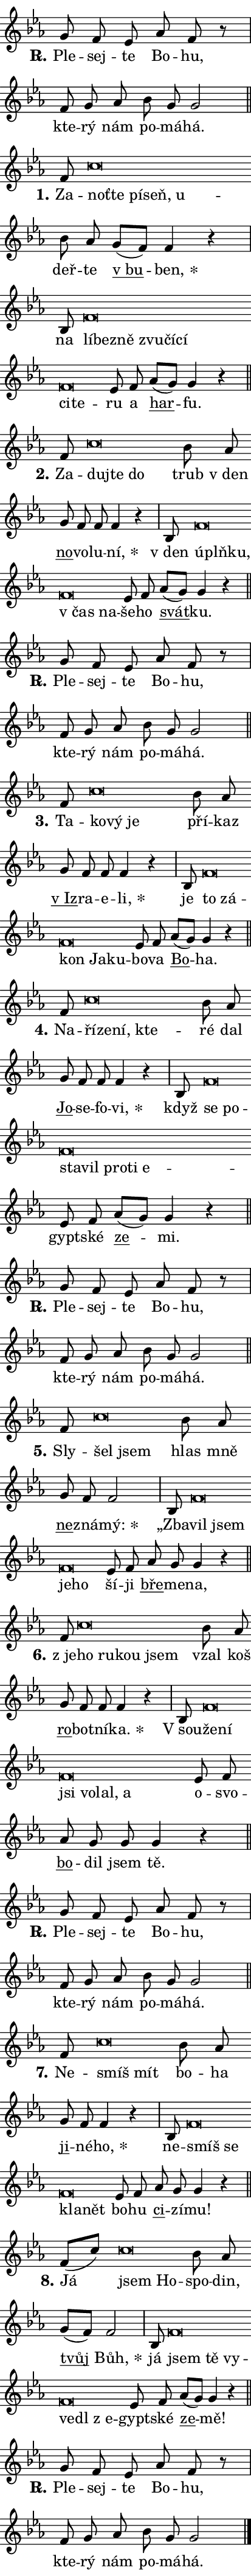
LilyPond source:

\version "2.22.1"
\header { tagline = "" }
\paper {
  indent = 0\cm
  top-margin = 0\cm
  right-margin = 0\cm
  bottom-margin = 0\cm
  left-margin = 0\cm
  paper-width = 7\cm
  page-breaking = #ly:one-page-breaking
  system-system-spacing.basic-distance = #11
  score-system-spacing.basic-distance = #11
  ragged-last = ##f
}


%% Author: Thomas Morley
%% https://lists.gnu.org/archive/html/lilypond-user/2020-05/msg00002.html
#(define (line-position grob)
"Returns position of @var[grob} in current system:
   @code{'start}, if at first time-step
   @code{'end}, if at last time-step
   @code{'middle} otherwise
"
  (let* ((col (ly:item-get-column grob))
         (ln (ly:grob-object col 'left-neighbor))
         (rn (ly:grob-object col 'right-neighbor))
         (col-to-check-left (if (ly:grob? ln) ln col))
         (col-to-check-right (if (ly:grob? rn) rn col))
         (break-dir-left
           (and
             (ly:grob-property col-to-check-left 'non-musical #f)
             (ly:item-break-dir col-to-check-left)))
         (break-dir-right
           (and
             (ly:grob-property col-to-check-right 'non-musical #f)
             (ly:item-break-dir col-to-check-right))))
        (cond ((eqv? 1 break-dir-left) 'start)
              ((eqv? -1 break-dir-right) 'end)
              (else 'middle))))

#(define (tranparent-at-line-position vctor)
  (lambda (grob)
  "Relying on @code{line-position} select the relevant enry from @var{vctor}.
Used to determine transparency,"
    (case (line-position grob)
      ((end) (not (vector-ref vctor 0)))
      ((middle) (not (vector-ref vctor 1)))
      ((start) (not (vector-ref vctor 2))))))

noteHeadBreakVisibility =
#(define-music-function (break-visibility)(vector?)
"Makes @code{NoteHead}s transparent relying on @var{break-visibility}"
#{
  \override NoteHead.transparent =
    #(tranparent-at-line-position break-visibility)
#})

#(define delete-ledgers-for-transparent-note-heads
  (lambda (grob)
    "Reads whether a @code{NoteHead} is transparent.
If so this @code{NoteHead} is removed from @code{'note-heads} from
@var{grob}, which is supposed to be @code{LedgerLineSpanner}.
As a result ledgers are not printed for this @code{NoteHead}"
    (let* ((nhds-array (ly:grob-object grob 'note-heads))
           (nhds-list
             (if (ly:grob-array? nhds-array)
                 (ly:grob-array->list nhds-array)
                 '()))
           ;; Relies on the transparent-property being done before
           ;; Staff.LedgerLineSpanner.after-line-breaking is executed.
           ;; This is fragile ...
           (to-keep
             (remove
               (lambda (nhd)
                 (ly:grob-property nhd 'transparent #f))
               nhds-list)))
      ;; TODO find a better method to iterate over grob-arrays, similiar
      ;; to filter/remove etc for lists
      ;; For now rebuilt from scratch
      (set! (ly:grob-object grob 'note-heads)  '())
      (for-each
        (lambda (nhd)
          (ly:pointer-group-interface::add-grob grob 'note-heads nhd))
        to-keep))))

hideNotes = {
  \noteHeadBreakVisibility #begin-of-line-visible
}
unHideNotes = {
  \noteHeadBreakVisibility #all-visible
}

% work-around for resetting accidentals
% https://lilypond.org/doc/v2.23/Documentation/notation/displaying-rhythms#unmetered-music
cadenzaMeasure = {
  \cadenzaOff
  \partial 1024 s1024
  \cadenzaOn
}

#(define-markup-command (accent layout props text) (markup?)
  "Underline accented syllable"
  (interpret-markup layout props
    #{\markup \override #'(offset . 4.3) \underline { #text }#}))

responsum = \markup \concat {
  "R" \hspace #-1.05 \path #0.1 #'((moveto 0 0.07) (lineto 0.9 0.8)) \hspace #0.05 "."
}

\layout {
    \context {
        \Staff
        \remove "Time_signature_engraver"
        \override LedgerLineSpanner.after-line-breaking = #delete-ledgers-for-transparent-note-heads
    }
    \context {
        \Voice {
            \override NoteHead.output-attributes = #'((class . "notehead"))
            \override Hairpin.height = #0.55
        }
    }
    \context {
        \Lyrics {
            \override StanzaNumber.output-attributes = #'((class . "stanzanumber"))
            \override LyricSpace.minimum-distance = #0.9
            \override LyricText.font-name = #"TeX Gyre Schola"
            \override LyricText.font-size = 1
            \override StanzaNumber.font-name = #"TeX Gyre Schola Bold"
            \override StanzaNumber.font-size = 1
        }
    }
}

% magnetic-lyrics.ily
%
%   written by
%     Jean Abou Samra <jean@abou-samra.fr>
%     Werner Lemberg <wl@gnu.org>
%
%   adapted by
%     Jiri Hon <jiri.hon@gmail.com>
%
% Version 2022-Apr-15

% https://www.mail-archive.com/lilypond-user@gnu.org/msg149350.html

#(define (Left_hyphen_pointer_engraver context)
   "Collect syllable-hyphen-syllable occurrences in lyrics and store
them in properties.  This engraver only looks to the left.  For
example, if the lyrics input is @code{foo -- bar}, it does the
following.

@itemize @bullet
@item
Set the @code{text} property of the @code{LyricHyphen} grob between
@q{foo} and @q{bar} to @code{foo}.

@item
Set the @code{left-hyphen} property of the @code{LyricText} grob with
text @q{foo} to the @code{LyricHyphen} grob between @q{foo} and
@q{bar}.
@end itemize

Use this auxiliary engraver in combination with the
@code{lyric-@/text::@/apply-@/magnetic-@/offset!} hook."
   (let ((hyphen #f)
         (text #f))
     (make-engraver
      (acknowledgers
       ((lyric-syllable-interface engraver grob source-engraver)
        (set! text grob)))
      (end-acknowledgers
       ((lyric-hyphen-interface engraver grob source-engraver)
        ;(when (not (grob::has-interface grob 'lyric-space-interface))
          (set! hyphen grob)));)
      ((stop-translation-timestep engraver)
       (when (and text hyphen)
         (ly:grob-set-object! text 'left-hyphen hyphen))
       (set! text #f)
       (set! hyphen #f)))))

#(define (lyric-text::apply-magnetic-offset! grob)
   "If the space between two syllables is less than the value in
property @code{LyricText@/.details@/.squash-threshold}, move the right
syllable to the left so that it gets concatenated with the left
syllable.

Use this function as a hook for
@code{LyricText@/.after-@/line-@/breaking} if the
@code{Left_@/hyphen_@/pointer_@/engraver} is active."
   (let ((hyphen (ly:grob-object grob 'left-hyphen #f)))
     (when hyphen
       (let ((left-text (ly:spanner-bound hyphen LEFT)))
         (when (grob::has-interface left-text 'lyric-syllable-interface)
           (let* ((common (ly:grob-common-refpoint grob left-text X))
                  (this-x-ext (ly:grob-extent grob common X))
                  (left-x-ext
                   (begin
                     ;; Trigger magnetism for left-text.
                     (ly:grob-property left-text 'after-line-breaking)
                     (ly:grob-extent left-text common X)))
                  ;; `delta` is the gap width between two syllables.
                  (delta (- (interval-start this-x-ext)
                            (interval-end left-x-ext)))
                  (details (ly:grob-property grob 'details))
                  (threshold (assoc-get 'squash-threshold details 0.2)))
             (when (< delta threshold)
               (let* (;; We have to manipulate the input text so that
                      ;; ligatures crossing syllable boundaries are not
                      ;; disabled.  For languages based on the Latin
                      ;; script this is essentially a beautification.
                      ;; However, for non-Western scripts it can be a
                      ;; necessity.
                      (lt (ly:grob-property left-text 'text))
                      (rt (ly:grob-property grob 'text))
                      (is-space (grob::has-interface hyphen 'lyric-space-interface))
                      (space (if is-space " " ""))
                      (space-markup (grob-interpret-markup grob " "))
                      (space-size (interval-length (ly:stencil-extent space-markup X)))
                      (extra-delta (if is-space space-size 0))
                      ;; Append new syllable.
                      (ltrt-space (if (and (string? lt) (string? rt))
                                (string-append lt space rt)
                                (make-concat-markup (list lt space rt))))
                      ;; Right-align `ltrt` to the right side.
                      (ltrt-space-markup (grob-interpret-markup
                               grob
                               (make-translate-markup
                                (cons (interval-length this-x-ext) 0)
                                (make-right-align-markup ltrt-space)))))
                 (begin
                   ;; Don't print `left-text`.
                   (ly:grob-set-property! left-text 'stencil #f)
                   ;; Set text and stencil (which holds all collected
                   ;; syllables so far) and shift it to the left.
                   (ly:grob-set-property! grob 'text ltrt-space)
                   (ly:grob-set-property! grob 'stencil ltrt-space-markup)
                   (ly:grob-translate-axis! grob (- (- delta extra-delta)) X))))))))))


#(define (lyric-hyphen::displace-bounds-first grob)
   ;; Make very sure this callback isn't triggered too early.
   (let ((left (ly:spanner-bound grob LEFT))
         (right (ly:spanner-bound grob RIGHT)))
     (ly:grob-property left 'after-line-breaking)
     (ly:grob-property right 'after-line-breaking)
     (ly:lyric-hyphen::print grob)))

squashThreshold = #0.4

\layout {
  \context {
    \Lyrics
    \consists #Left_hyphen_pointer_engraver
    \override LyricText.after-line-breaking =
      #lyric-text::apply-magnetic-offset!
    \override LyricHyphen.stencil = #lyric-hyphen::displace-bounds-first
    \override LyricText.details.squash-threshold = \squashThreshold
    \override LyricHyphen.minimum-distance = 0
    \override LyricHyphen.minimum-length = \squashThreshold
  }
}

squash = \override LyricText.details.squash-threshold = 9999
unSquash = \override LyricText.details.squash-threshold = \squashThreshold

left = \override LyricText.self-alignment-X = #LEFT
unLeft = \revert LyricText.self-alignment-X

starOffset = #(lambda (grob) 
                (let ((x_offset (ly:self-alignment-interface::aligned-on-x-parent grob)))
                  (if (= x_offset 0) 0 (+ x_offset 1.2))))

star = #(define-music-function (syllable)(string?)
"Append star separator at the end of a syllable"
#{
  \once \override LyricText.X-offset = #starOffset
  \lyricmode { \markup {
    #syllable
    \override #'((font-name . "TeX Gyre Schola Bold")) \hspace #0.2 \lower #0.65 \larger "*"
  } }
#})

starAccent = #(define-music-function (syllable)(string?)
"Append star separator at the end of a syllable and make accent"
#{
  \once \override LyricText.X-offset = #starOffset
  \lyricmode { \markup {
    \accent #syllable
    \override #'((font-name . "TeX Gyre Schola Bold")) \hspace #0.2 \lower #0.65 \larger "*"
  } }
#})

breath = #(define-music-function (syllable)(string?)
"Append breathing indicator at the end of a syllable"
#{
  \lyricmode { \markup { #syllable "+" } }
#})

optionalBreath = #(define-music-function (syllable)(string?)
"Append optional breathing indicator at the end of a syllable"
#{
  \lyricmode { \markup { #syllable "(+)" } }
#})


\score {
    <<
        \new Voice = "melody" { \cadenzaOn \key es \major \relative { g'8 f es as f r \cadenzaMeasure \bar "|" f g as \bar "" bes g g2 \cadenzaMeasure \bar "||" \break }
\relative { f'8 c'\breve*1/16 \hideNotes \breve*1/16 \bar "" \breve*1/16 \bar "" \breve*1/16 \breve*1/16 \bar "" \unHideNotes bes8 as \bar "" g[( f)] f4 r \cadenzaMeasure \bar "|" bes,8 f'\breve*1/16 \hideNotes \breve*1/16 \bar "" \breve*1/16 \bar "" \breve*1/16 \bar "" \breve*1/16 \bar "" \breve*1/16 \bar "" \breve*1/16 \breve*1/16 \bar "" \unHideNotes es8 f \bar "" as[( g)] g4 r \cadenzaMeasure \bar "||" \break }
\relative { f'8 c'\breve*1/16 \hideNotes \breve*1/16 \breve*1/16 \bar "" \unHideNotes bes8 as \bar "" g f f f4 r \cadenzaMeasure \bar "|" bes,8 f'\breve*1/16 \hideNotes \breve*1/16 \bar "" \breve*1/16 \breve*1/16 \bar "" \unHideNotes es8 f \bar "" as[( g)] g4 r \cadenzaMeasure \bar "||" \break }
\relative { g'8 f es as f r \cadenzaMeasure \bar "|" f g as \bar "" bes g g2 \cadenzaMeasure \bar "||" \break }
\relative { f'8 c'\breve*1/16 \hideNotes \breve*1/16 \breve*1/16 \bar "" \unHideNotes bes8 as \bar "" g f f f4 r \cadenzaMeasure \bar "|" bes,8 f'\breve*1/16 \hideNotes \breve*1/16 \bar "" \breve*1/16 \bar "" \breve*1/16 \breve*1/16 \bar "" \unHideNotes es8 f \bar "" as[( g)] g4 r \cadenzaMeasure \bar "||" \break }
\relative { f'8 c'\breve*1/16 \hideNotes \breve*1/16 \bar "" \breve*1/16 \breve*1/16 \bar "" \unHideNotes bes8 as \bar "" g f f f4 r \cadenzaMeasure \bar "|" bes,8 f'\breve*1/16 \hideNotes \breve*1/16 \bar "" \breve*1/16 \bar "" \breve*1/16 \bar "" \breve*1/16 \bar "" \breve*1/16 \breve*1/16 \bar "" \unHideNotes es8 f \bar "" as[( g)] g4 r \cadenzaMeasure \bar "||" \break }
\relative { g'8 f es as f r \cadenzaMeasure \bar "|" f g as \bar "" bes g g2 \cadenzaMeasure \bar "||" \break }
\relative { f'8 c'\breve*1/16 \hideNotes \breve*1/16 \bar "" \unHideNotes bes8 as \bar "" g f f2 \cadenzaMeasure \bar "|" bes,8 f'\breve*1/16 \hideNotes \breve*1/16 \bar "" \breve*1/16 \breve*1/16 \bar "" \unHideNotes es8 f \bar "" as g g4 r \cadenzaMeasure \bar "||" \break }
\relative { f'8 c'\breve*1/16 \hideNotes \breve*1/16 \bar "" \breve*1/16 \breve*1/16 \bar "" \unHideNotes bes8 as \bar "" g f f f4 r \cadenzaMeasure \bar "|" bes,8 f'\breve*1/16 \hideNotes \breve*1/16 \bar "" \breve*1/16 \bar "" \breve*1/16 \bar "" \breve*1/16 \breve*1/16 \bar "" \unHideNotes es8 f \bar "" as g g g4 r \cadenzaMeasure \bar "||" \break }
\relative { g'8 f es as f r \cadenzaMeasure \bar "|" f g as \bar "" bes g g2 \cadenzaMeasure \bar "||" \break }
\relative { f'8 c'\breve*1/16 \hideNotes \breve*1/16 \bar "" \unHideNotes bes8 as \bar "" g f f4 r \cadenzaMeasure \bar "|" bes,8 f'\breve*1/16 \hideNotes \breve*1/16 \bar "" \breve*1/16 \breve*1/16 \bar "" \unHideNotes es8 f \bar "" as g g4 r \cadenzaMeasure \bar "||" \break }
\relative { f'8[( c')] c\breve*1/16 \hideNotes \breve*1/16 \bar "" \unHideNotes bes8 as \bar "" g[( f)] f2 \cadenzaMeasure \bar "|" bes,8 f'\breve*1/16 \hideNotes \breve*1/16 \bar "" \breve*1/16 \bar "" \breve*1/16 \bar "" \breve*1/16 \breve*1/16 \bar "" \unHideNotes es8 f \bar "" as[( g)] g4 r \cadenzaMeasure \bar "||" \break }
\relative { g'8 f es as f r \cadenzaMeasure \bar "|" f g as \bar "" bes g g2 \cadenzaMeasure \bar "||" \break } \bar "|." }
        \new Lyrics \lyricsto "melody" { \lyricmode { \set stanza = \responsum
Ple -- sej -- te Bo -- hu, kte -- rý nám po -- má -- há.
\set stanza = "1."
Za -- \left no -- \squash ťte pí -- seň, u -- \unLeft \unSquash deř -- te \markup \accent "v bu" -- \star ben, na \left lí -- \squash bez -- ně zvu -- čí -- cí ci -- te -- \unLeft \unSquash ru a \markup \accent har -- fu.
\set stanza = "2."
Za -- \left duj -- \squash te do \unLeft \unSquash trub "v den" \markup \accent no -- vo -- lu -- \star ní, "v den" \left úplň -- \squash ku, "v čas" na -- \unLeft \unSquash še -- ho \markup \accent svát -- ku.
\set stanza = \responsum
Ple -- sej -- te Bo -- hu, kte -- rý nám po -- má -- há.
\set stanza = "3."
Ta -- \left ko -- \squash vý je \unLeft \unSquash pří -- kaz \markup \accent "v Iz" -- ra -- e -- \star li, je \left to \squash zá -- kon Ja -- ku -- \unLeft \unSquash bo -- va \markup \accent Bo -- ha.
\set stanza = "4."
Na -- \left ří -- \squash ze -- ní, kte -- \unLeft \unSquash ré dal \markup \accent Jo -- se -- fo -- \star vi, když \left se \squash po -- sta -- vil pro -- ti e -- \unLeft \unSquash gypt -- ské \markup \accent ze -- mi.
\set stanza = \responsum
Ple -- sej -- te Bo -- hu, kte -- rý nám po -- má -- há.
\set stanza = "5."
Sly -- \left šel \squash jsem \unLeft \unSquash hlas mně \markup \accent ne -- zná -- \star mý: „Zba -- \left vil \squash jsem je -- ho \unLeft \unSquash ší -- ji \markup \accent bře -- me -- na,
\set stanza = "6."
"z je" -- \left ho \squash ru -- kou jsem \unLeft \unSquash vzal koš \markup \accent ro -- bot -- ní -- \star ka. "V sou" -- \left že -- \squash ní jsi vo -- lal, a \unLeft \unSquash o -- svo -- \markup \accent bo -- dil jsem tě.
\set stanza = \responsum
Ple -- sej -- te Bo -- hu, kte -- rý nám po -- má -- há.
\set stanza = "7."
Ne -- \left smíš \squash mít \unLeft \unSquash bo -- ha \markup \accent ji -- né -- \star ho, ne -- \left smíš \squash se kla -- nět \unLeft \unSquash bo -- hu \markup \accent ci -- zí -- mu!
\set stanza = "8."
Já \left jsem \squash Ho -- \unLeft \unSquash spo -- din, \markup \accent tvůj \star Bůh, já \left jsem \squash tě vy -- ve -- dl "z e" -- \unLeft \unSquash gypt -- ské \markup \accent ze -- mě!
\set stanza = \responsum
Ple -- sej -- te Bo -- hu, kte -- rý nám po -- má -- há. } }
    >>
    \layout {}
}
